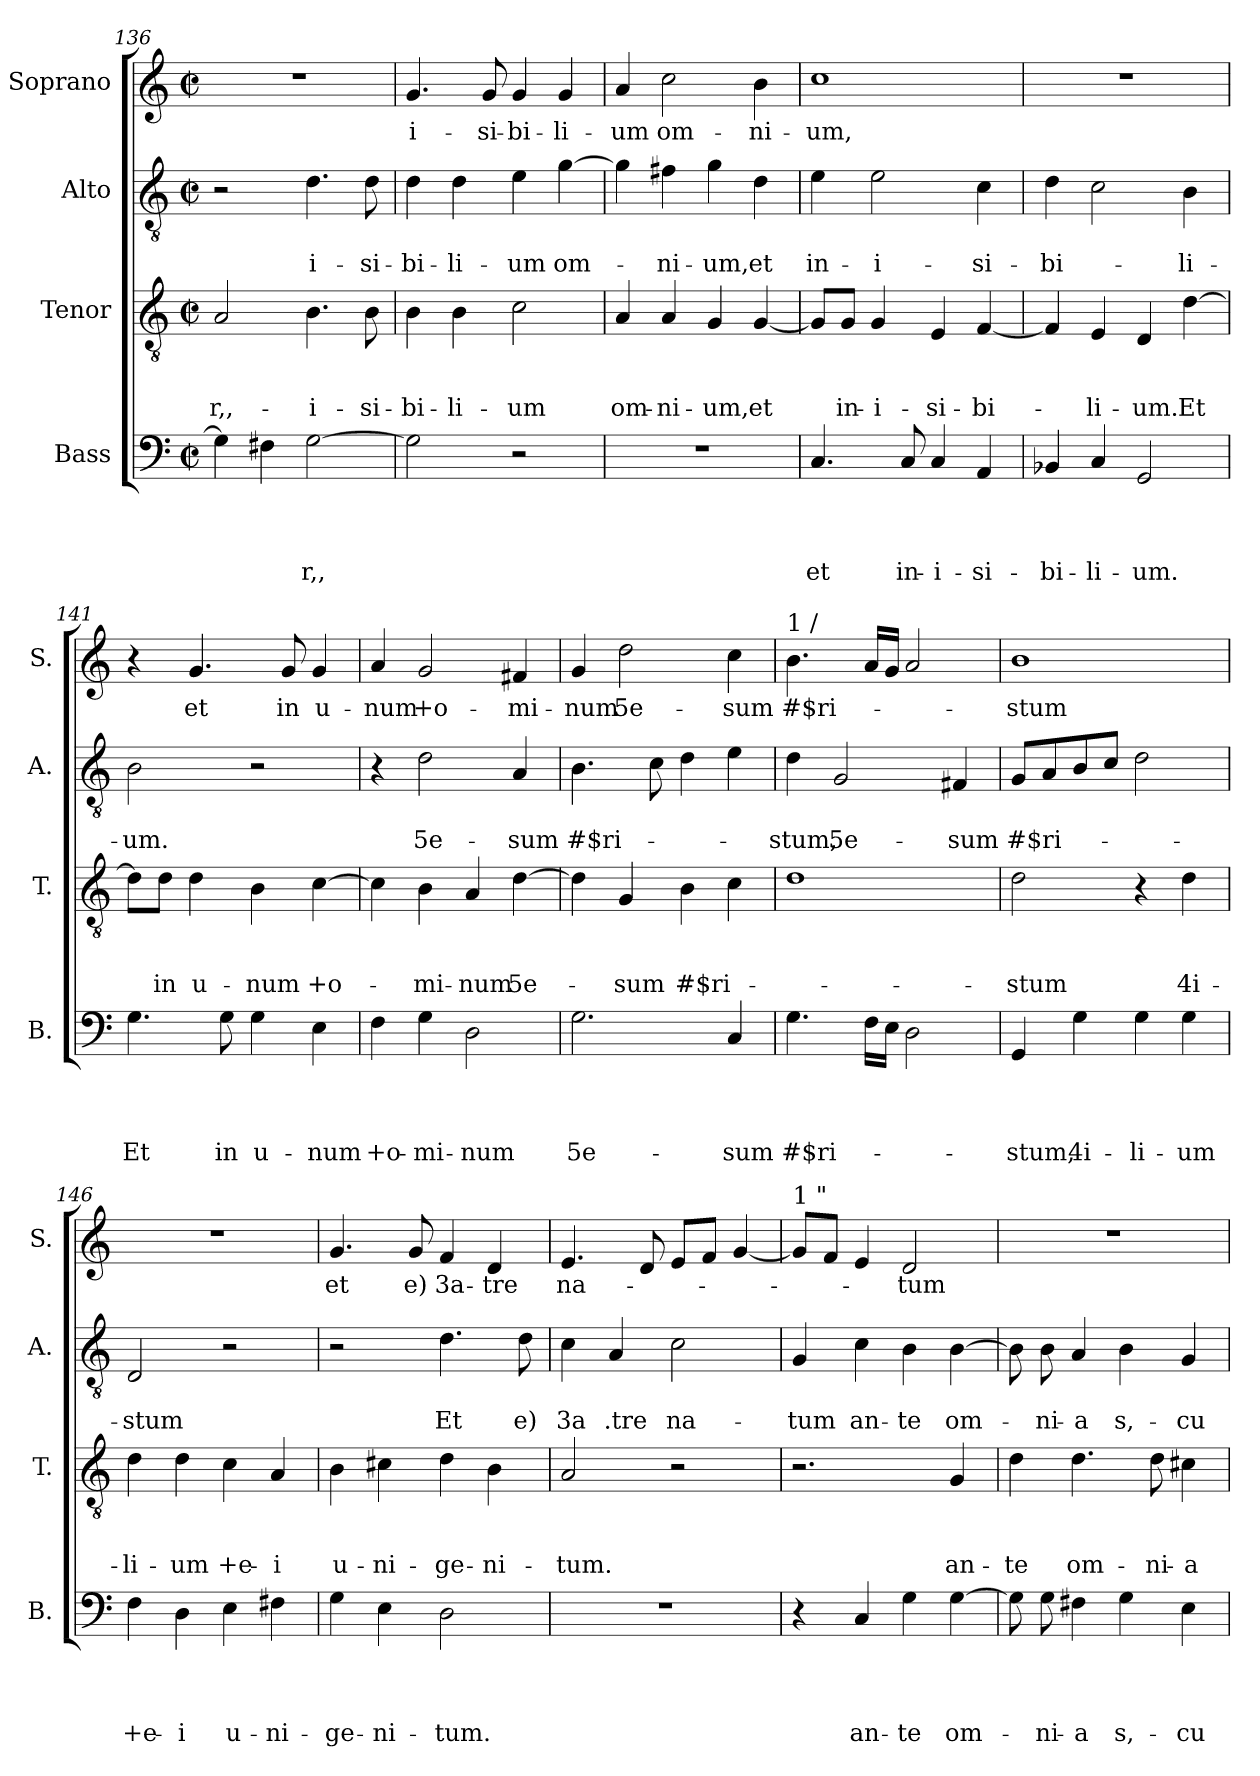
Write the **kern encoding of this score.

**kern	**text	**text	**text	**text	**kern	**text	**text	**text	**kern	**text	**text	**kern	**text
*part4	*part4	*part4	*part4	*part4	*part3	*part3	*part3	*part3	*part2	*part2	*part2	*part1	*part1
*staff4	*staff4	*staff4	*staff4	*staff4	*staff3	*staff3	*staff3	*staff3	*staff2	*staff2	*staff2	*staff1	*staff1
*I"Bass	*	*	*	*	*I"Tenor	*	*	*	*I"Alto	*	*	*I"Soprano	*
*I'B.	*	*	*	*	*I'T.	*	*	*	*I'A.	*	*	*I'S.	*
*clefF4	*	*	*	*	*clefGv2	*	*	*	*clefGv2	*	*	*clefG2	*
*k[]	*	*	*	*	*k[]	*	*	*	*k[]	*	*	*k[]	*
*C:	*	*	*	*	*C:	*	*	*	*C:	*	*	*C:	*
*M2/2	*	*	*	*	*M2/2	*	*	*	*M2/2	*	*	*M2/2	*
*met(c|)	*	*	*	*	*met(c|)	*	*	*	*met(c|)	*	*	*met(c|)	*
=136	=136	=136	=136	=136	=136	=136	=136	=136	=136	=136	=136	=136	=136
!	!	!	!	!	!	!	!	!LO:LY:b	!	!	!	!	!
4G\]	.	.	.	.	2A/	.	.	-r,,-	2r	.	.	1r	.
4F#X\	.	.	.	.	.	.	.	.	.	.	.	.	.
!	!	!	!	!LO:LY:b	!	!	!	!LO:LY:b	!	!	!LO:LY:b	!	!
[>2G\	.	.	.	-r,,	4.B\	.	.	-i-	4.d\	.	i-	.	.
!	!	!	!	!	!	!	!	!LO:LY:b	!	!	!LO:LY:b	!	!
.	.	.	.	.	8B\	.	.	-si-	8d\	.	-si-	.	.
=137	=137	=137	=137	=137	=137	=137	=137	=137	=137	=137	=137	=137	=137
!	!	!	!	!	!	!	!	!LO:LY:b	!	!	!LO:LY:b	!	!LO:LY:b
2G\]	.	.	.	.	4B\	.	.	-bi-	4d\	.	-bi-	4.g/	i-
!	!	!	!	!	!	!	!	!LO:LY:b	!	!	!LO:LY:b	!	!
.	.	.	.	.	4B\	.	.	-li-	4d\	.	-li-	.	.
!	!	!	!	!	!	!	!	!	!	!	!	!	!LO:LY:b
.	.	.	.	.	.	.	.	.	.	.	.	8g/	-si-
!	!	!	!	!	!	!	!	!LO:LY:b	!	!	!LO:LY:b	!	!LO:LY:b
2r	.	.	.	.	2c\	.	.	-um	4e\	.	-um	4g/	-bi-
!	!	!	!	!	!	!	!	!	!	!	!LO:LY:b	!	!LO:LY:b
.	.	.	.	.	.	.	.	.	[>4g\	.	om-	4g/	-li-
=138	=138	=138	=138	=138	=138	=138	=138	=138	=138	=138	=138	=138	=138
!	!	!	!	!	!	!	!	!LO:LY:b	!	!	!	!	!LO:LY:b
1r	.	.	.	.	4A/	.	.	om-	4g\]	.	.	4a/	-um
!	!	!	!	!	!	!	!	!LO:LY:b	!	!	!LO:LY:b	!	!LO:LY:b
.	.	.	.	.	4A/	.	.	-ni-	4f#X\	.	-ni-	2cc\	om-
!	!	!	!	!	!	!	!	!LO:LY:b	!	!	!LO:LY:b	!	!
.	.	.	.	.	4G/	.	.	-um,	4g\	.	-um,	.	.
!	!	!	!	!	!	!	!	!LO:LY:b	!	!	!LO:LY:b	!	!LO:LY:b
.	.	.	.	.	[>4G/	.	.	et	4d\	.	et	4b\	-ni-
!!LO:PB:g=z
=139	=139	=139	=139	=139	=139	=139	=139	=139	=139	=139	=139	=139	=139
!	!	!	!	!LO:LY:b	!	!	!	!	!	!	!LO:LY:b	!	!LO:LY:b
4.C/	.	.	.	et	8G/L]	.	.	.	4e\	.	in-	1cc	-um,
!	!	!	!	!	!	!	!	!LO:LY:b	!	!	!	!	!
.	.	.	.	.	8G/J	.	.	in-	.	.	.	.	.
!	!	!	!	!	!	!	!	!LO:LY:b	!	!	!LO:LY:b	!	!
.	.	.	.	.	4G/	.	.	-i-	2e\	.	-i-	.	.
!	!	!	!	!LO:LY:b	!	!	!	!	!	!	!	!	!
8C/	.	.	.	in-	.	.	.	.	.	.	.	.	.
!	!	!	!	!LO:LY:b	!	!	!	!LO:LY:b	!	!	!	!	!
4C/	.	.	.	-i-	4E/	.	.	-si-	.	.	.	.	.
!	!	!	!	!LO:LY:b	!	!	!	!LO:LY:b	!	!	!LO:LY:b	!	!
4AA/	.	.	.	-si-	[<4F/	.	.	-bi-	4c\	.	-si-	.	.
=140	=140	=140	=140	=140	=140	=140	=140	=140	=140	=140	=140	=140	=140
!	!	!	!	!LO:LY:b	!	!	!	!	!	!	!LO:LY:b	!	!
4BB-X/	.	.	.	-bi-	4F/]	.	.	.	4d\	.	-bi-	1r	.
!	!	!	!	!LO:LY:b	!	!	!	!LO:LY:b	!	!	!	!	!
4C/	.	.	.	-li-	4E/	.	.	-li-	2c\	.	.	.	.
!	!	!	!	!LO:LY:b	!	!	!	!LO:LY:b	!	!	!	!	!
2GG/	.	.	.	-um.	4D/	.	.	-um.	.	.	.	.	.
!	!	!	!	!	!	!	!	!LO:LY:b	!	!	!LO:LY:b	!	!
.	.	.	.	.	[>4d\	.	.	Et	4B\	.	-li-	.	.
=141	=141	=141	=141	=141	=141	=141	=141	=141	=141	=141	=141	=141	=141
!	!	!	!	!LO:LY:b	!	!	!	!	!	!	!LO:LY:b	!	!
4.G\	.	.	.	Et	8d\L]	.	.	.	2B\	.	-um.	4r	.
!	!	!	!	!	!	!	!	!LO:LY:b	!	!	!	!	!
.	.	.	.	.	8d\J	.	.	in	.	.	.	.	.
!	!	!	!	!	!	!	!	!LO:LY:b	!	!	!	!	!LO:LY:b
.	.	.	.	.	4d\	.	.	u-	.	.	.	4.g/	et
!	!	!	!	!LO:LY:b	!	!	!	!	!	!	!	!	!
8G\	.	.	.	in	.	.	.	.	.	.	.	.	.
!	!	!	!	!LO:LY:b	!	!	!	!LO:LY:b	!	!	!	!	!
4G\	.	.	.	u-	4B\	.	.	-num	2r	.	.	.	.
!	!	!	!	!	!	!	!	!	!	!	!	!	!LO:LY:b
.	.	.	.	.	.	.	.	.	.	.	.	8g/	in
!	!	!	!	!LO:LY:b	!	!	!	!LO:LY:b	!	!	!	!	!LO:LY:b
4E\	.	.	.	-num	[>4c\	.	.	+o-	.	.	.	4g/	u-
=142	=142	=142	=142	=142	=142	=142	=142	=142	=142	=142	=142	=142	=142
!	!	!	!	!LO:LY:b	!	!	!	!	!	!	!	!	!LO:LY:b
4F\	.	.	.	+o-	4c\]	.	.	.	4r	.	.	4a/	-num
!	!	!	!	!LO:LY:b	!	!	!	!LO:LY:b	!	!	!LO:LY:b	!	!LO:LY:b
4G\	.	.	.	-mi-	4B\	.	.	-mi-	2d\	.	5e-	2g/	+o-
!	!	!	!	!LO:LY:b	!	!	!	!LO:LY:b	!	!	!	!	!
2D\	.	.	.	-num	4A/	.	.	-num	.	.	.	.	.
!	!	!	!	!	!	!	!	!LO:LY:b	!	!	!LO:LY:b	!	!LO:LY:b
.	.	.	.	.	[>4d\	.	.	5e-	4A/	.	-sum	4f#X/	-mi-
=143	=143	=143	=143	=143	=143	=143	=143	=143	=143	=143	=143	=143	=143
!	!	!	!	!LO:LY:b	!	!	!	!	!	!	!LO:LY:b	!	!LO:LY:b
2.G\	.	.	.	5e-	4d\]	.	.	.	4.B\	.	#$ri-	4g/	-num
!	!	!	!	!	!	!	!	!LO:LY:b	!	!	!	!	!LO:LY:b
.	.	.	.	.	4G/	.	.	-sum	.	.	.	2dd\	5e-
.	.	.	.	.	.	.	.	.	8c\	.	.	.	.
!	!	!	!	!	!	!	!	!LO:LY:b	!	!	!	!	!
.	.	.	.	.	4B\	.	.	#$ri-	4d\	.	.	.	.
!	!	!	!	!LO:LY:b	!	!	!	!	!	!	!	!	!LO:LY:b
4C/	.	.	.	-sum	4c\	.	.	.	4e\	.	.	4cc\	-sum
!!LO:LB:g=z
=144	=144	=144	=144	=144	=144	=144	=144	=144	=144	=144	=144	=144	=144
!	!	!	!	!	!	!	!	!	!	!	!	!LO:TX:a:t=1 /	!
!	!	!	!	!LO:LY:b	!	!	!	!	!	!	!LO:LY:b	!	!LO:LY:b
4.G\	.	.	.	#$ri-	1d	.	.	.	4d\	.	-stum,	4.b\	#$ri-
!	!	!	!	!	!	!	!	!	!	!	!LO:LY:b	!	!
.	.	.	.	.	.	.	.	.	2G/	.	5e-	.	.
16F\LL	.	.	.	.	.	.	.	.	.	.	.	16a/LL	.
16E\JJ	.	.	.	.	.	.	.	.	.	.	.	16g/JJ	.
2D\	.	.	.	.	.	.	.	.	.	.	.	2a/	.
!	!	!	!	!	!	!	!	!	!	!	!LO:LY:b	!	!
.	.	.	.	.	.	.	.	.	4F#X/	.	-sum	.	.
=145	=145	=145	=145	=145	=145	=145	=145	=145	=145	=145	=145	=145	=145
!	!	!	!	!LO:LY:b	!	!	!	!LO:LY:b	!	!	!LO:LY:b	!	!LO:LY:b
4GG/	.	.	.	-stum,	2d\	.	.	-stum	8G/L	.	#$ri-	1b	-stum
.	.	.	.	.	.	.	.	.	8A/	.	.	.	.
!	!	!	!	!LO:LY:b	!	!	!	!	!	!	!	!	!
4G\	.	.	.	4i-	.	.	.	.	8B/	.	.	.	.
.	.	.	.	.	.	.	.	.	8c/J	.	.	.	.
!	!	!	!	!LO:LY:b	!	!	!	!	!	!	!	!	!
4G\	.	.	.	-li-	4r	.	.	.	2d\	.	.	.	.
!	!	!	!	!LO:LY:b	!	!	!	!LO:LY:b	!	!	!	!	!
4G\	.	.	.	-um	4d\	.	.	4i-	.	.	.	.	.
=146	=146	=146	=146	=146	=146	=146	=146	=146	=146	=146	=146	=146	=146
!	!	!	!	!LO:LY:b	!	!	!	!LO:LY:b	!	!	!LO:LY:b	!	!
4F\	.	.	.	+e-	4d\	.	.	-li-	2D/	.	-stum	1r	.
!	!	!	!	!LO:LY:b	!	!	!	!LO:LY:b	!	!	!	!	!
4D\	.	.	.	-i	4d\	.	.	-um	.	.	.	.	.
!	!	!	!	!LO:LY:b	!	!	!	!LO:LY:b	!	!	!	!	!
4E\	.	.	.	u-	4c\	.	.	+e-	2r	.	.	.	.
!	!	!	!	!LO:LY:b	!	!	!	!LO:LY:b	!	!	!	!	!
4F#X\	.	.	.	-ni-	4A/	.	.	-i	.	.	.	.	.
=147	=147	=147	=147	=147	=147	=147	=147	=147	=147	=147	=147	=147	=147
!	!	!	!	!LO:LY:b	!	!	!	!LO:LY:b	!	!	!	!	!LO:LY:b
4G\	.	.	.	-ge-	4B\	.	.	u-	2r	.	.	4.g/	et
!	!	!	!	!LO:LY:b	!	!	!	!LO:LY:b	!	!	!	!	!
4E\	.	.	.	-ni-	4c#X\	.	.	-ni-	.	.	.	.	.
!	!	!	!	!	!	!	!	!	!	!	!	!	!LO:LY:b
.	.	.	.	.	.	.	.	.	.	.	.	8g/	e)
!	!	!	!	!LO:LY:b	!	!	!	!LO:LY:b	!	!	!LO:LY:b	!	!LO:LY:b
2D\	.	.	.	-tum.	4d\	.	.	-ge-	4.d\	.	Et	4f/	3a-
!	!	!	!	!	!	!	!	!LO:LY:b	!	!	!	!	!LO:LY:b
.	.	.	.	.	4B\	.	.	-ni-	.	.	.	4d/	-tre
!	!	!	!	!	!	!	!	!	!	!	!LO:LY:b	!	!
.	.	.	.	.	.	.	.	.	8d\	.	e)	.	.
=148	=148	=148	=148	=148	=148	=148	=148	=148	=148	=148	=148	=148	=148
!	!	!	!	!	!	!	!	!LO:LY:b	!	!	!LO:LY:b	!	!LO:LY:b
1r	.	.	.	.	2A/	.	.	-tum.	4c\	.	3a	4.e/	na-
!	!	!	!	!	!	!	!	!	!	!	!LO:LY:b	!	!
.	.	.	.	.	.	.	.	.	4A/	.	.tre	.	.
.	.	.	.	.	.	.	.	.	.	.	.	8d/	.
!	!	!	!	!	!	!	!	!	!	!	!LO:LY:b	!	!
.	.	.	.	.	2r	.	.	.	2c\	.	na-	8e/L	.
.	.	.	.	.	.	.	.	.	.	.	.	8f/J	.
.	.	.	.	.	.	.	.	.	.	.	.	[<4g/	.
!!LO:LB:g=z
=149	=149	=149	=149	=149	=149	=149	=149	=149	=149	=149	=149	=149	=149
!	!	!	!	!	!	!	!	!	!	!	!	!LO:TX:a:t=1 "	!
!	!	!	!	!	!	!	!	!	!	!	!LO:LY:b	!	!
4r	.	.	.	.	2.r	.	.	.	4G/	.	-tum	8g/L]	.
.	.	.	.	.	.	.	.	.	.	.	.	8f/J	.
!	!	!	!	!LO:LY:b	!	!	!	!	!	!	!LO:LY:b	!	!
4C/	.	.	.	an-	.	.	.	.	4c\	.	an-	4e/	.
!	!	!	!	!LO:LY:b	!	!	!	!	!	!	!LO:LY:b	!	!LO:LY:b
4G\	.	.	.	-te	.	.	.	.	4B\	.	-te	2d/	-tum
!	!	!	!	!LO:LY:b	!	!	!	!LO:LY:b	!	!	!LO:LY:b	!	!
[>4G\	.	.	.	om-	4G/	.	.	an-	[>4B\	.	om-	.	.
=150	=150	=150	=150	=150	=150	=150	=150	=150	=150	=150	=150	=150	=150
!	!	!	!	!	!	!	!	!LO:LY:b	!	!	!	!	!
8G\]	.	.	.	.	4d\	.	.	-te	8B\]	.	.	1r	.
!	!	!	!	!LO:LY:b	!	!	!	!	!	!	!LO:LY:b	!	!
8G\	.	.	.	-ni-	.	.	.	.	8B\	.	-ni-	.	.
!	!	!	!	!LO:LY:b	!	!	!	!LO:LY:b	!	!	!LO:LY:b	!	!
4F#X\	.	.	.	-a	4.d\	.	.	om-	4A/	.	-a	.	.
!	!	!	!	!LO:LY:b	!	!	!	!	!	!	!LO:LY:b	!	!
4G\	.	.	.	s,-	.	.	.	.	4B\	.	s,-	.	.
!	!	!	!	!	!	!	!	!LO:LY:b	!	!	!	!	!
.	.	.	.	.	8d\	.	.	-ni-	.	.	.	.	.
!	!	!	!	!LO:LY:b	!	!	!	!LO:LY:b	!	!	!LO:LY:b	!	!
4E\	.	.	.	-cu-	4c#X\	.	.	-a	4G/	.	-cu-	.	.
=	=	=	=	=	=	=	=	=	=	=	=	=	=
*-	*-	*-	*-	*-	*-	*-	*-	*-	*-	*-	*-	*-	*-
